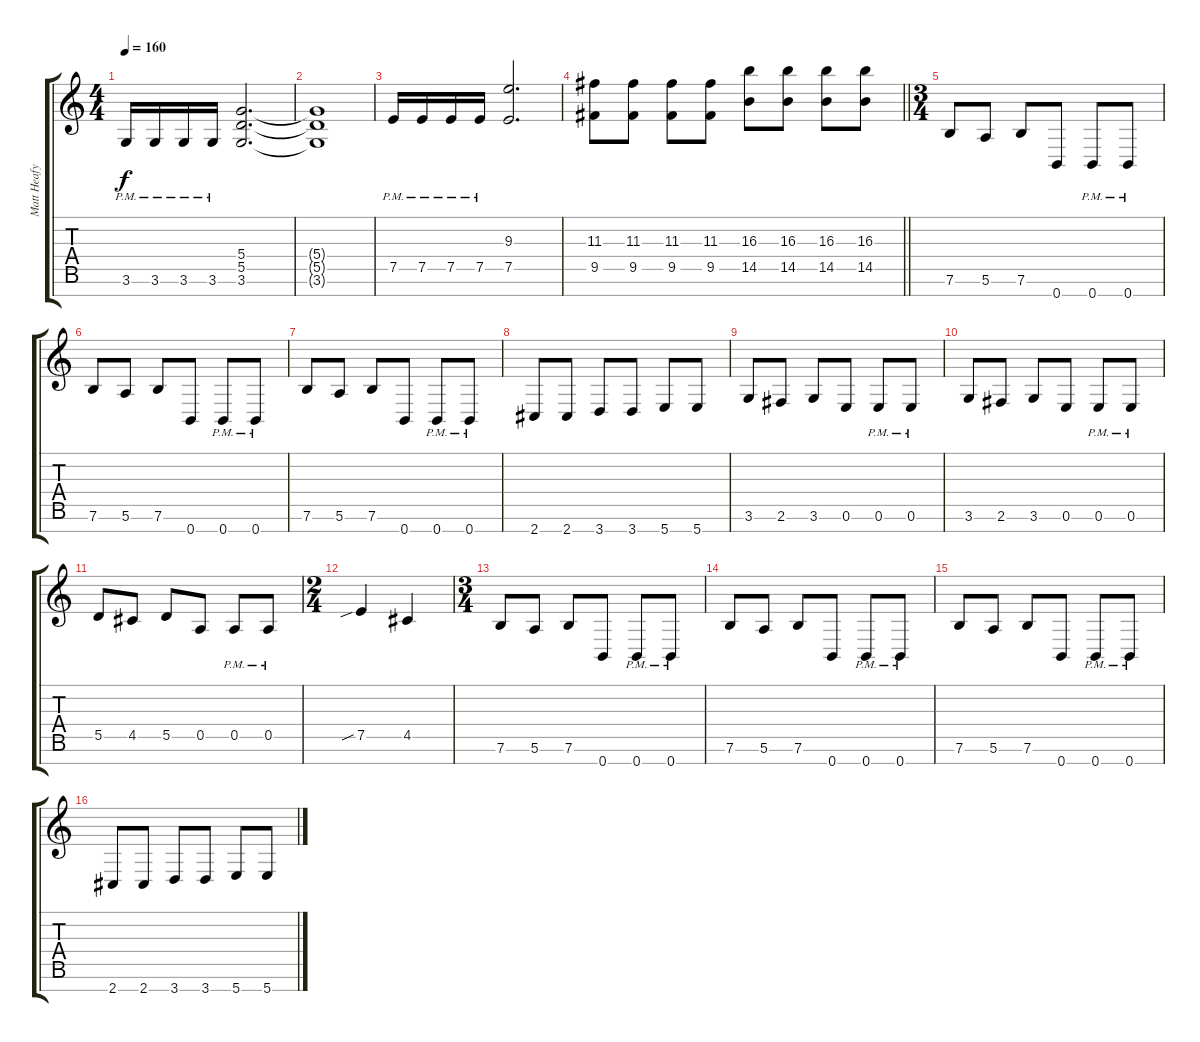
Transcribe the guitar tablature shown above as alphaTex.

\track ("Matt Heafy" "Matt Heafy") {instrument distortionguitar}
\staff {score tabs}
\tuning (E4 B3 G3 D3 A2 E2 B1) {hide}
\ts (4 4)
\tempo 160
\clef g2
\ks c
3.6{pm}.16{dy f} 3.6{pm}.16 3.6{pm}.16 3.6{pm}.16 (5.4 5.5 3.6).2{d} |
(5.4{t} 5.5{t} 3.6{t}).1 |
7.5{pm}.16 7.5{pm}.16 7.5{pm}.16 7.5{pm}.16 (9.3 7.5).2{d} |
\barLineRight lightlight
(11.3 9.5).8 (11.3 9.5).8 (11.3 9.5).8 (11.3 9.5).8 (16.3 14.5).8 (16.3 14.5).8 (16.3 14.5).8 (16.3 14.5).8 |
\ts (3 4)
\section ("" "")
7.6.8 5.6.8 7.6.8 0.7.8 0.7{pm}.8 0.7{pm}.8 |
7.6.8 5.6.8 7.6.8 0.7.8 0.7{pm}.8 0.7{pm}.8 |
7.6.8 5.6.8 7.6.8 0.7.8 0.7{pm}.8 0.7{pm}.8 |
2.7.8 2.7.8 3.7.8 3.7.8 5.7.8 5.7.8 |
3.6.8 2.6.8 3.6.8 0.6.8 0.6{pm}.8 0.6{pm}.8 |
3.6.8 2.6.8 3.6.8 0.6.8 0.6{pm}.8 0.6{pm}.8 |
5.5.8 4.5.8 5.5.8 0.5.8 0.5{pm}.8 0.5{pm}.8 |
\ts (2 4)
7.5{sib}.4 4.5.4 |
\ts (3 4)
7.6.8 5.6.8 7.6.8 0.7.8 0.7{pm}.8 0.7{pm}.8 |
7.6.8 5.6.8 7.6.8 0.7.8 0.7{pm}.8 0.7{pm}.8 |
7.6.8 5.6.8 7.6.8 0.7.8 0.7{pm}.8 0.7{pm}.8 |
2.7.8 2.7.8 3.7.8 3.7.8 5.7.8 5.7.8
